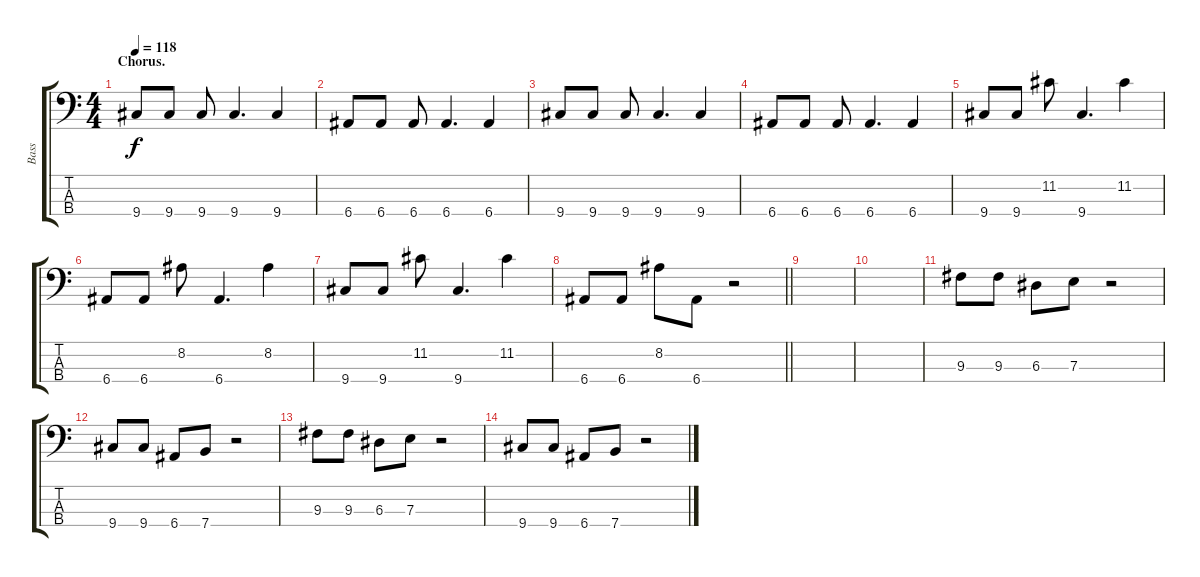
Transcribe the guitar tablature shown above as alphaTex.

\track ("Bass" "Bass") {instrument electricbassfinger}
\staff {score tabs}
\tuning (G2 D2 A1 E1) {hide}
\ts (4 4)
\section ("" "Chorus.")
\tempo 118
\clef f4
\ks c
9.4.8{dy f} 9.4.8 9.4.8 9.4.4{d} 9.4.4 |
6.4.8 6.4.8 6.4.8 6.4.4{d} 6.4.4 |
9.4.8 9.4.8 9.4.8 9.4.4{d} 9.4.4 |
6.4.8 6.4.8 6.4.8 6.4.4{d} 6.4.4 |
9.4.8 9.4.8 11.2.8 9.4.4{d} 11.2.4 |
6.4.8 6.4.8 8.2.8 6.4.4{d} 8.2.4 |
9.4.8 9.4.8 11.2.8 9.4.4{d} 11.2.4 |
\barLineRight lightlight
6.4.8 6.4.8 8.2.8 6.4.8 r.2 |
|
|
9.3.8 9.3.8 6.3.8 7.3.8 r.2 |
9.4.8 9.4.8 6.4.8 7.4.8 r.2 |
9.3.8 9.3.8 6.3.8 7.3.8 r.2 |
9.4.8 9.4.8 6.4.8 7.4.8 r.2
